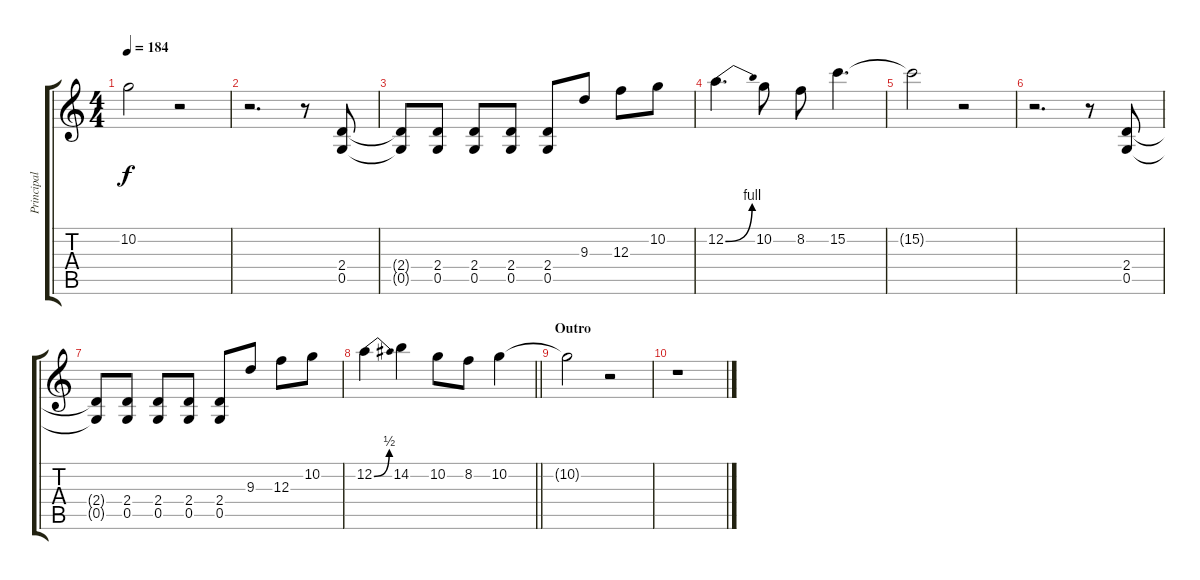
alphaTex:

\track ("Principal" "Principal") {instrument distortionguitar}
\staff {score tabs}
\tuning (D4 A3 F3 C3 G2 D2) {hide}
\ts (4 4)
\tempo 184
\clef g2
\ks c
10.2{t}.2{dy f} r.2 |
r.2{d} r.8 (2.4 0.5).8 |
(2.4{t} 0.5{t}).8 (2.4 0.5).8 (2.4 0.5).8 (2.4 0.5).8 (2.4 0.5).8 9.3.8 12.3.8 10.2.8 |
12.2{be (bend 0 0 60 4)}.4{d} 10.2.8 8.2.8 15.2.4{d} |
15.2{t}.2 r.2 |
r.2{d} r.8 (2.4 0.5).8 |
(2.4{t} 0.5{t}).8 (2.4 0.5).8 (2.4 0.5).8 (2.4 0.5).8 (2.4 0.5).8 9.3.8 12.3.8 10.2.8 |
\barLineRight lightlight
12.2{be (bend 0 0 60 2)}.4 14.2.4 10.2.8 8.2.8 10.2.4 |
\section ("" "Outro")
10.2{t}.2 r.2 |
r.1
